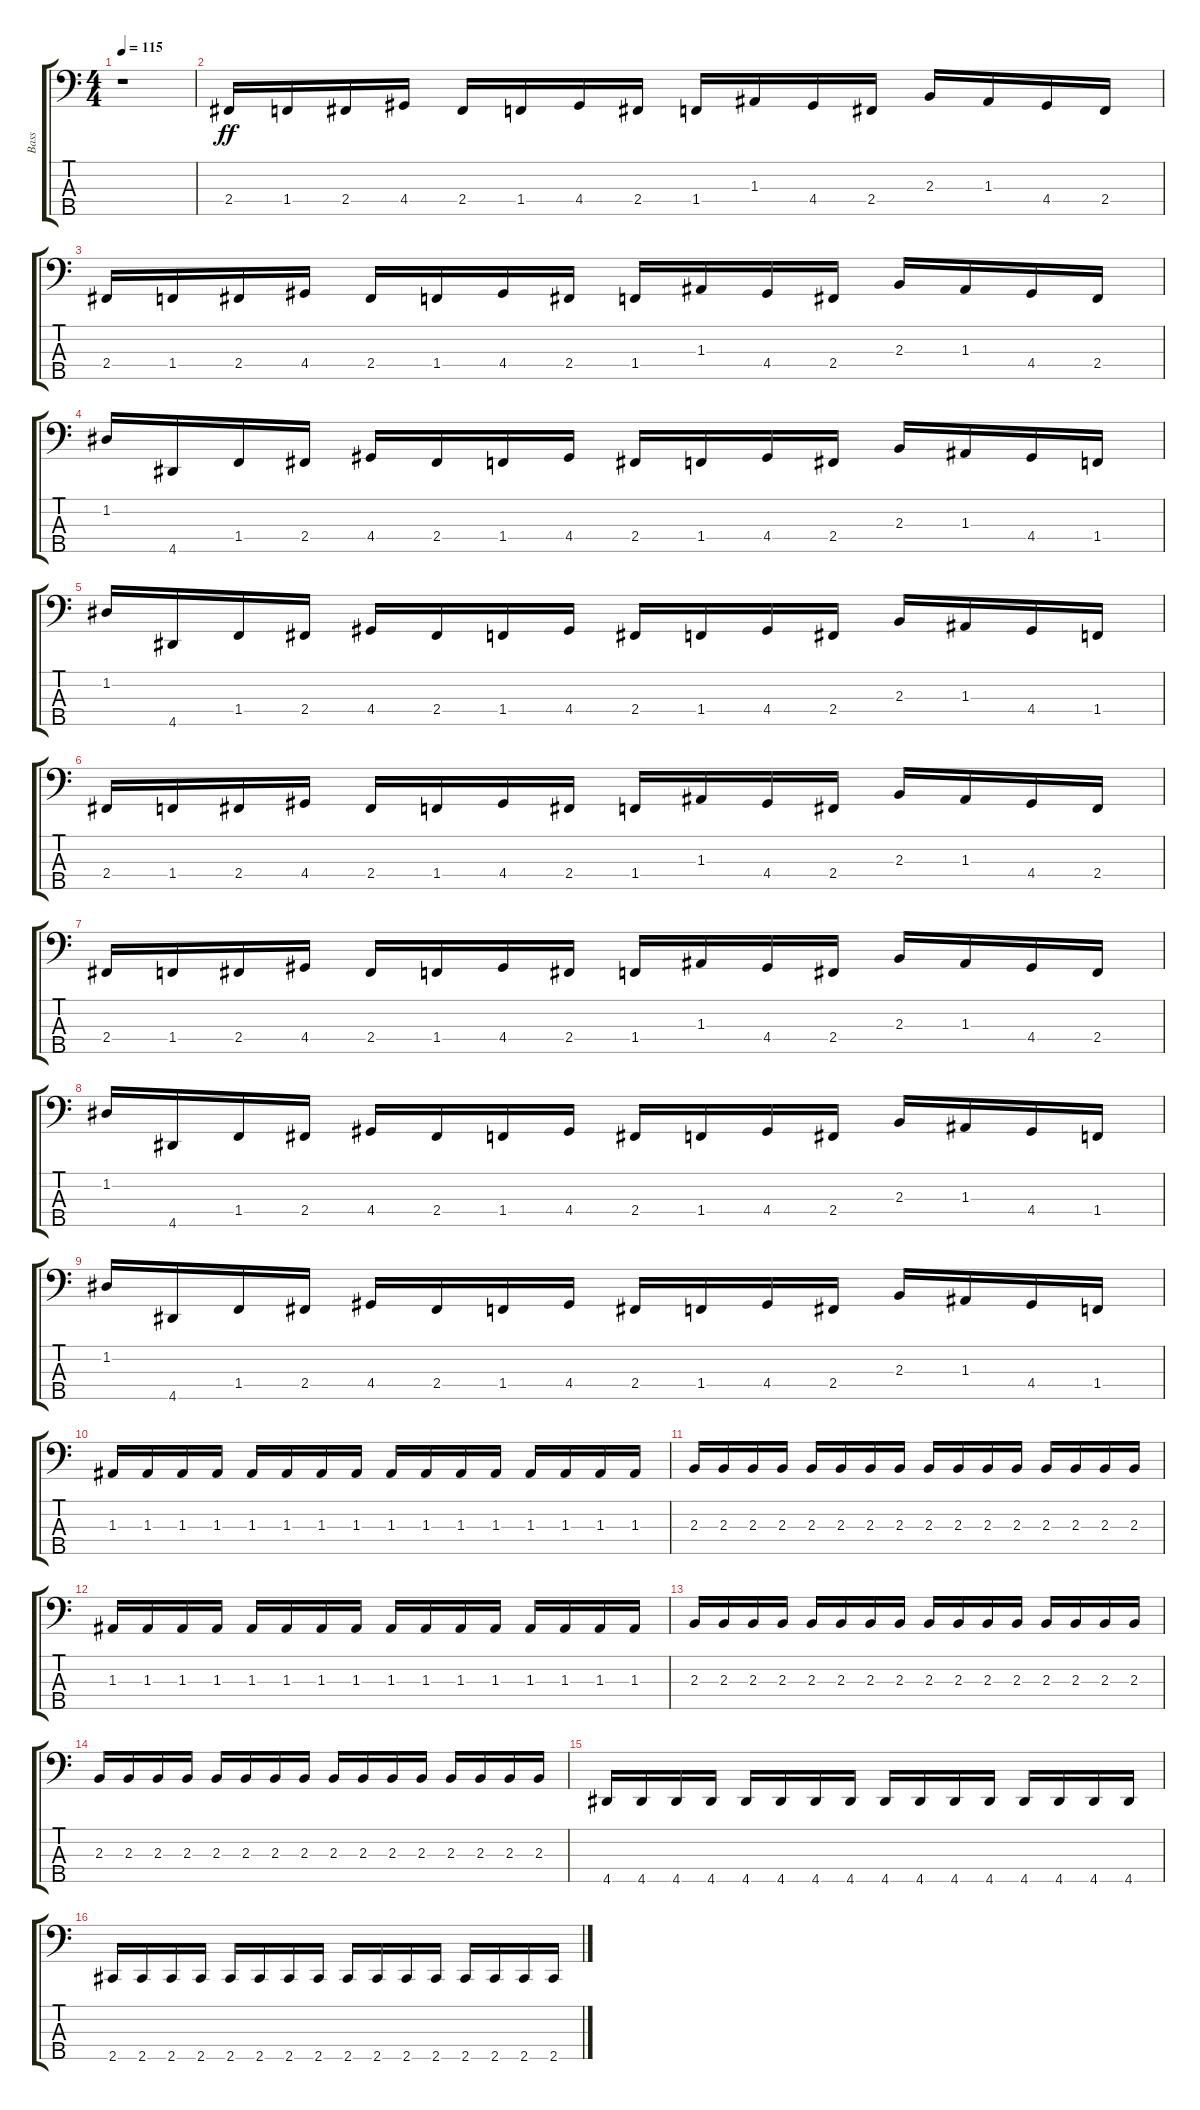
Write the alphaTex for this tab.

\track ("Bass" "Bass") {instrument synthbass1}
\staff {score tabs}
\tuning (G2 D2 A1 E1 B0) {hide}
\ts (4 4)
\tempo 115
\clef f4
\ks c
r.1{dy ff} |
2.4.16 1.4.16 2.4.16 4.4.16 2.4.16 1.4.16 4.4.16 2.4.16 1.4.16 1.3.16 4.4.16 2.4.16 2.3.16 1.3.16 4.4.16 2.4.16 |
2.4.16 1.4.16 2.4.16 4.4.16 2.4.16 1.4.16 4.4.16 2.4.16 1.4.16 1.3.16 4.4.16 2.4.16 2.3.16 1.3.16 4.4.16 2.4.16 |
1.2.16 4.5.16 1.4.16 2.4.16 4.4.16 2.4.16 1.4.16 4.4.16 2.4.16 1.4.16 4.4.16 2.4.16 2.3.16 1.3.16 4.4.16 1.4.16 |
1.2.16 4.5.16 1.4.16 2.4.16 4.4.16 2.4.16 1.4.16 4.4.16 2.4.16 1.4.16 4.4.16 2.4.16 2.3.16 1.3.16 4.4.16 1.4.16 |
2.4.16 1.4.16 2.4.16 4.4.16 2.4.16 1.4.16 4.4.16 2.4.16 1.4.16 1.3.16 4.4.16 2.4.16 2.3.16 1.3.16 4.4.16 2.4.16 |
2.4.16 1.4.16 2.4.16 4.4.16 2.4.16 1.4.16 4.4.16 2.4.16 1.4.16 1.3.16 4.4.16 2.4.16 2.3.16 1.3.16 4.4.16 2.4.16 |
1.2.16 4.5.16 1.4.16 2.4.16 4.4.16 2.4.16 1.4.16 4.4.16 2.4.16 1.4.16 4.4.16 2.4.16 2.3.16 1.3.16 4.4.16 1.4.16 |
1.2.16 4.5.16 1.4.16 2.4.16 4.4.16 2.4.16 1.4.16 4.4.16 2.4.16 1.4.16 4.4.16 2.4.16 2.3.16 1.3.16 4.4.16 1.4.16 |
1.3.16 1.3.16 1.3.16 1.3.16 1.3.16 1.3.16 1.3.16 1.3.16 1.3.16 1.3.16 1.3.16 1.3.16 1.3.16 1.3.16 1.3.16 1.3.16 |
2.3.16 2.3.16 2.3.16 2.3.16 2.3.16 2.3.16 2.3.16 2.3.16 2.3.16 2.3.16 2.3.16 2.3.16 2.3.16 2.3.16 2.3.16 2.3.16 |
1.3.16 1.3.16 1.3.16 1.3.16 1.3.16 1.3.16 1.3.16 1.3.16 1.3.16 1.3.16 1.3.16 1.3.16 1.3.16 1.3.16 1.3.16 1.3.16 |
2.3.16 2.3.16 2.3.16 2.3.16 2.3.16 2.3.16 2.3.16 2.3.16 2.3.16 2.3.16 2.3.16 2.3.16 2.3.16 2.3.16 2.3.16 2.3.16 |
2.3.16 2.3.16 2.3.16 2.3.16 2.3.16 2.3.16 2.3.16 2.3.16 2.3.16 2.3.16 2.3.16 2.3.16 2.3.16 2.3.16 2.3.16 2.3.16 |
4.5.16 4.5.16 4.5.16 4.5.16 4.5.16 4.5.16 4.5.16 4.5.16 4.5.16 4.5.16 4.5.16 4.5.16 4.5.16 4.5.16 4.5.16 4.5.16 |
2.5.16 2.5.16 2.5.16 2.5.16 2.5.16 2.5.16 2.5.16 2.5.16 2.5.16 2.5.16 2.5.16 2.5.16 2.5.16 2.5.16 2.5.16 2.5.16
